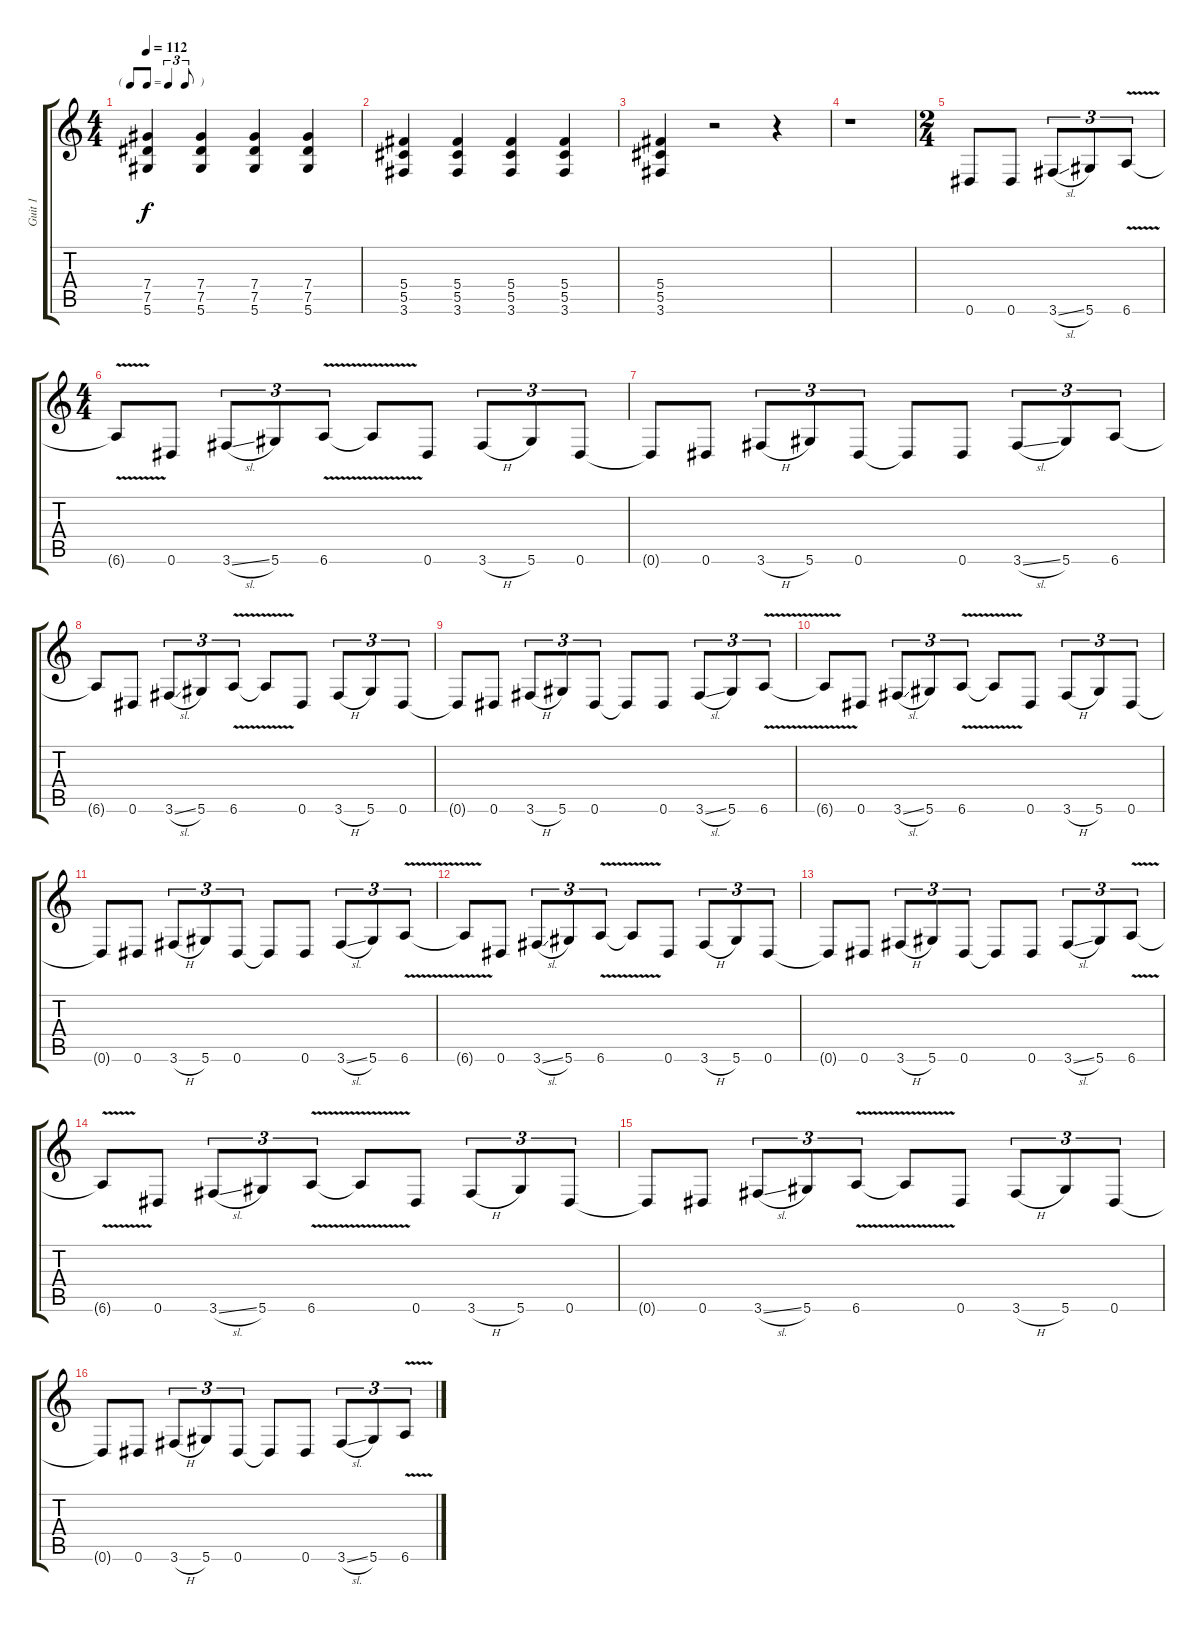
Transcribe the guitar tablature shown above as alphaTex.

\track ("Guit 1" "Guit 1") {instrument distortionguitar}
\staff {score tabs}
\tuning (Eb4 Bb3 Gb3 Db3 Ab2 Eb2) {hide}
\ts (4 4)
\tf triplet8th
\tempo 112
\clef g2
\ks c
(7.4 7.5 5.6).4{dy f} (7.4 7.5 5.6).4 (7.4 7.5 5.6).4 (7.4 7.5 5.6).4 |
(5.4 5.5 3.6).4 (5.4 5.5 3.6).4 (5.4 5.5 3.6).4 (5.4 5.5 3.6).4 |
(5.4 5.5 3.6).4 r.2 r.4 |
r.1 |
\ts (2 4)
0.6.8 0.6.8 3.6{sl}.8{tu (3 2)} 5.6.8{tu (3 2)} 6.6{v}.8{tu (3 2)} |
\ts (4 4)
6.6{t}.8 0.6.8 3.6{sl}.8{tu (3 2)} 5.6.8{tu (3 2)} 6.6{v}.8{tu (3 2)} 6.6{t}.8 0.6.8 3.6{h}.8{tu (3 2)} 5.6.8{tu (3 2)} 0.6.8{tu (3 2)} |
0.6{t}.8 0.6.8 3.6{h}.8{tu (3 2)} 5.6.8{tu (3 2)} 0.6.8{tu (3 2)} 0.6{t}.8 0.6.8 3.6{sl}.8{tu (3 2)} 5.6.8{tu (3 2)} 6.6.8{tu (3 2)} |
6.6{t}.8 0.6.8 3.6{sl}.8{tu (3 2)} 5.6.8{tu (3 2)} 6.6{v}.8{tu (3 2)} 6.6{t}.8 0.6.8 3.6{h}.8{tu (3 2)} 5.6.8{tu (3 2)} 0.6.8{tu (3 2)} |
0.6{t}.8 0.6.8 3.6{h}.8{tu (3 2)} 5.6.8{tu (3 2)} 0.6.8{tu (3 2)} 0.6{t}.8 0.6.8 3.6{sl}.8{tu (3 2)} 5.6.8{tu (3 2)} 6.6{v}.8{tu (3 2)} |
6.6{t}.8 0.6.8 3.6{sl}.8{tu (3 2)} 5.6.8{tu (3 2)} 6.6{v}.8{tu (3 2)} 6.6{t}.8 0.6.8 3.6{h}.8{tu (3 2)} 5.6.8{tu (3 2)} 0.6.8{tu (3 2)} |
0.6{t}.8 0.6.8 3.6{h}.8{tu (3 2)} 5.6.8{tu (3 2)} 0.6.8{tu (3 2)} 0.6{t}.8 0.6.8 3.6{sl}.8{tu (3 2)} 5.6.8{tu (3 2)} 6.6{v}.8{tu (3 2)} |
6.6{t}.8 0.6.8 3.6{sl}.8{tu (3 2)} 5.6.8{tu (3 2)} 6.6{v}.8{tu (3 2)} 6.6{t}.8 0.6.8 3.6{h}.8{tu (3 2)} 5.6.8{tu (3 2)} 0.6.8{tu (3 2)} |
0.6{t}.8 0.6.8 3.6{h}.8{tu (3 2)} 5.6.8{tu (3 2)} 0.6.8{tu (3 2)} 0.6{t}.8 0.6.8 3.6{sl}.8{tu (3 2)} 5.6.8{tu (3 2)} 6.6{v}.8{tu (3 2)} |
6.6{t}.8 0.6.8 3.6{sl}.8{tu (3 2)} 5.6.8{tu (3 2)} 6.6{v}.8{tu (3 2)} 6.6{t}.8 0.6.8 3.6{h}.8{tu (3 2)} 5.6.8{tu (3 2)} 0.6.8{tu (3 2)} |
0.6{t}.8 0.6.8 3.6{sl}.8{tu (3 2)} 5.6.8{tu (3 2)} 6.6{v}.8{tu (3 2)} 6.6{t}.8 0.6.8 3.6{h}.8{tu (3 2)} 5.6.8{tu (3 2)} 0.6.8{tu (3 2)} |
0.6{t}.8 0.6.8 3.6{h}.8{tu (3 2)} 5.6.8{tu (3 2)} 0.6.8{tu (3 2)} 0.6{t}.8 0.6.8 3.6{sl}.8{tu (3 2)} 5.6.8{tu (3 2)} 6.6{v}.8{tu (3 2)}
